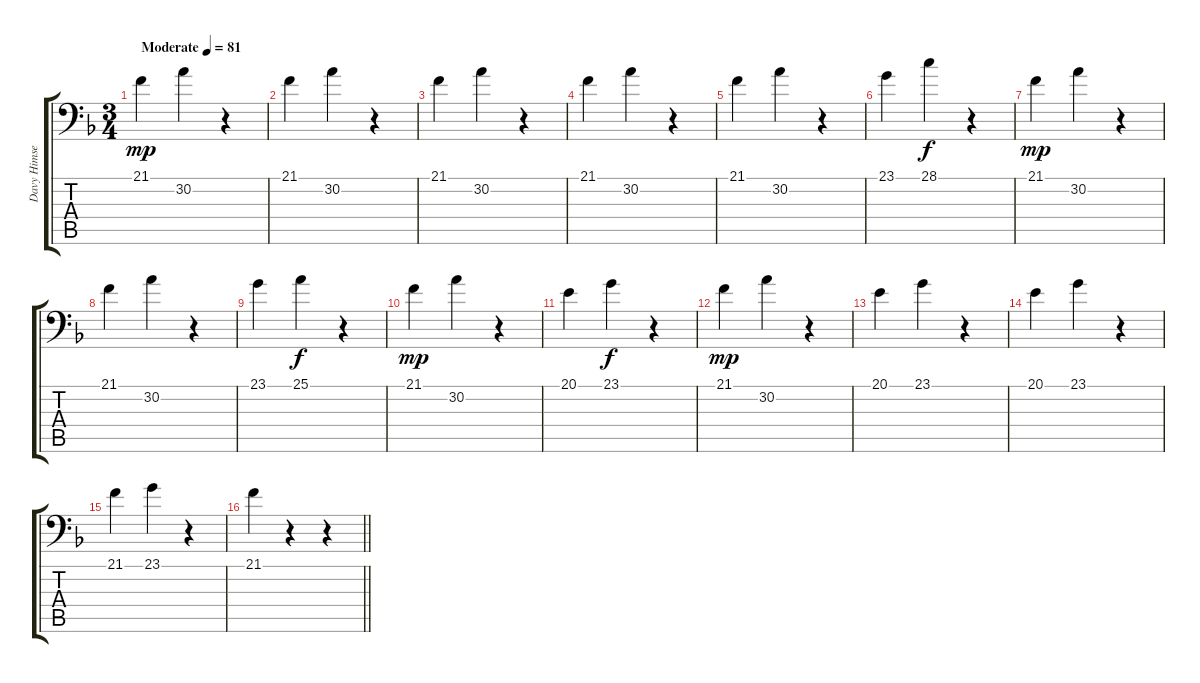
\track ("Davy Himself" "Davy Himse") {instrument churchorgan}
\staff {score tabs}
\tuning (Ab2 Eb2 Bb1 F1 C1 G0) {hide}
\ts (3 4)
\tempo (81 "Moderate")
\clef f4
\ks dminor
21.1.4{dy mp volume 11 instrument musicbox} 30.2.4 r.4 |
21.1.4 30.2.4 r.4 |
21.1.4 30.2.4 r.4 |
21.1.4 30.2.4 r.4 |
21.1.4 30.2.4 r.4 |
23.1.4 28.1.4{dy f} r.4 |
21.1.4{dy mp} 30.2.4 r.4 |
21.1.4 30.2.4 r.4 |
23.1.4 25.1.4{dy f} r.4 |
21.1.4{dy mp} 30.2.4 r.4 |
20.1.4 23.1.4{dy f} r.4 |
21.1.4{dy mp} 30.2.4 r.4 |
20.1.4 23.1.4 r.4 |
20.1.4 23.1.4 r.4 |
21.1.4 23.1.4 r.4 |
\barLineRight lightlight
21.1.4 r.4 r.4
